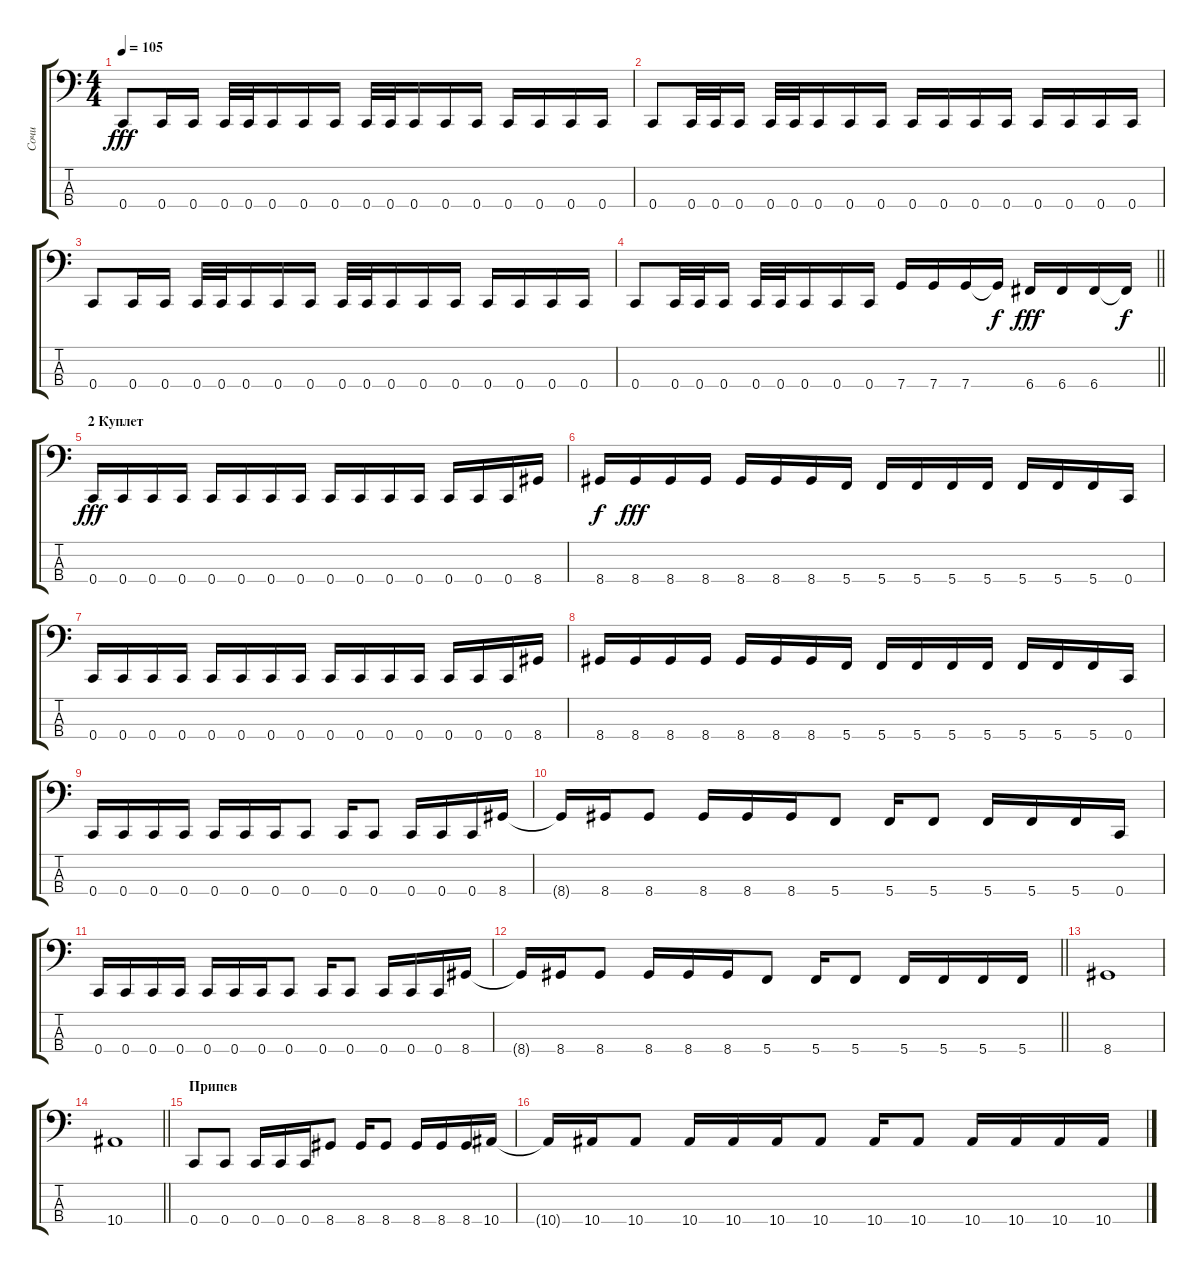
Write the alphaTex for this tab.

\track ("Сочи" "Сочи") {instrument electricbasspick}
\staff {score tabs}
\tuning (F2 C2 G1 C1) {hide}
\ts (4 4)
\tempo 105
\clef f4
\ks c
0.4.8{dy fff} 0.4.16 0.4.16 0.4.32 0.4.32 0.4.16 0.4.16 0.4.16 0.4.32 0.4.32 0.4.16 0.4.16 0.4.16 0.4.16 0.4.16 0.4.16 0.4.16 |
0.4.8 0.4.32 0.4.32 0.4.16 0.4.32 0.4.32 0.4.16 0.4.16 0.4.16 0.4.16 0.4.16 0.4.16 0.4.16 0.4.16 0.4.16 0.4.16 0.4.16 |
0.4.8 0.4.16 0.4.16 0.4.32 0.4.32 0.4.16 0.4.16 0.4.16 0.4.32 0.4.32 0.4.16 0.4.16 0.4.16 0.4.16 0.4.16 0.4.16 0.4.16 |
\barLineRight lightlight
0.4.8 0.4.32 0.4.32 0.4.16 0.4.32 0.4.32 0.4.16 0.4.16 0.4.16 7.4.16 7.4.16 7.4.16 7.4{t}.16{dy f} 6.4.16{dy fff} 6.4.16 6.4.16 6.4{t}.16{dy f} |
\section ("" "2 Куплет")
0.4.16{dy fff} 0.4.16 0.4.16 0.4.16 0.4.16 0.4.16 0.4.16 0.4.16 0.4.16 0.4.16 0.4.16 0.4.16 0.4.16 0.4.16 0.4.16 8.4.16 |
8.4.16{dy f} 8.4.16{dy fff} 8.4.16 8.4.16 8.4.16 8.4.16 8.4.16 5.4.16 5.4.16 5.4.16 5.4.16 5.4.16 5.4.16 5.4.16 5.4.16 0.4.16 |
0.4.16 0.4.16 0.4.16 0.4.16 0.4.16 0.4.16 0.4.16 0.4.16 0.4.16 0.4.16 0.4.16 0.4.16 0.4.16 0.4.16 0.4.16 8.4.16 |
8.4.16 8.4.16 8.4.16 8.4.16 8.4.16 8.4.16 8.4.16 5.4.16 5.4.16 5.4.16 5.4.16 5.4.16 5.4.16 5.4.16 5.4.16 0.4.16 |
0.4.16 0.4.16 0.4.16 0.4.16 0.4.16 0.4.16 0.4.16 0.4.8 0.4.16 0.4.8 0.4.16 0.4.16 0.4.16 8.4.16 |
8.4{t}.16 8.4.16 8.4.8 8.4.16 8.4.16 8.4.16 5.4.8 5.4.16 5.4.8 5.4.16 5.4.16 5.4.16 0.4.16 |
0.4.16 0.4.16 0.4.16 0.4.16 0.4.16 0.4.16 0.4.16 0.4.8 0.4.16 0.4.8 0.4.16 0.4.16 0.4.16 8.4.16 |
\barLineRight lightlight
8.4{t}.16 8.4.16 8.4.8 8.4.16 8.4.16 8.4.16 5.4.8 5.4.16 5.4.8 5.4.16 5.4.16 5.4.16 5.4.16 |
\section ("" "")
8.4.1 |
\barLineRight lightlight
10.4.1 |
\section ("" "Припев")
0.4.8 0.4.8 0.4.16 0.4.16 0.4.16 8.4.8 8.4.16 8.4.8 8.4.16 8.4.16 8.4.16 10.4.16 |
10.4{t}.16 10.4.16 10.4.8 10.4.16 10.4.16 10.4.16 10.4.8 10.4.16 10.4.8 10.4.16 10.4.16 10.4.16 10.4.16
